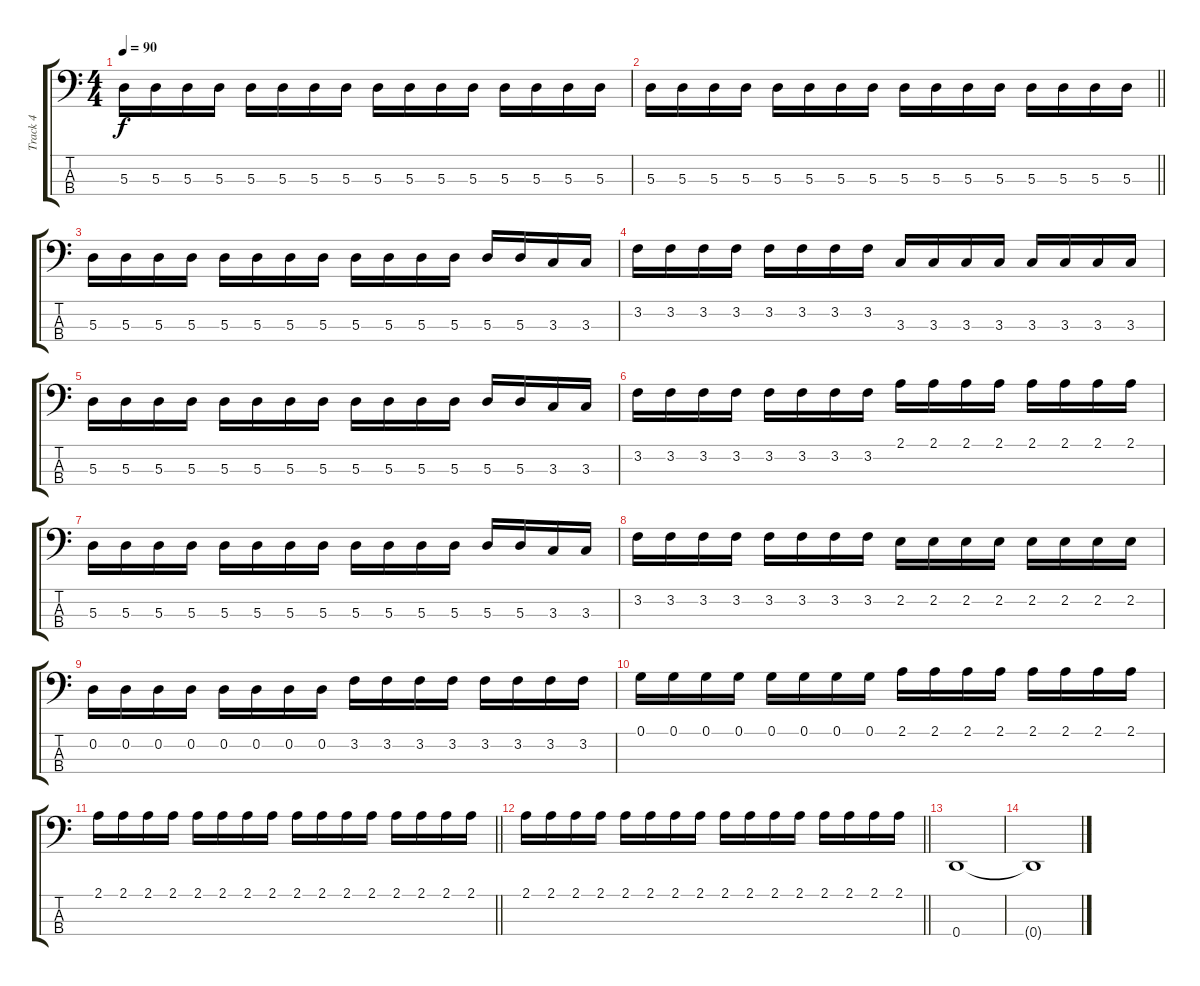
\track ("Track 4" "Track 4") {instrument electricbasspick}
\staff {score tabs}
\tuning (G2 D2 A1 D1) {hide}
\ts (4 4)
\tempo 90
\clef f4
\ks c
5.3.16{dy f} 5.3.16 5.3.16 5.3.16 5.3.16 5.3.16 5.3.16 5.3.16 5.3.16 5.3.16 5.3.16 5.3.16 5.3.16 5.3.16 5.3.16 5.3.16 |
\barLineRight lightlight
5.3.16 5.3.16 5.3.16 5.3.16 5.3.16 5.3.16 5.3.16 5.3.16 5.3.16 5.3.16 5.3.16 5.3.16 5.3.16 5.3.16 5.3.16 5.3.16 |
\section ("" "")
5.3.16 5.3.16 5.3.16 5.3.16 5.3.16 5.3.16 5.3.16 5.3.16 5.3.16 5.3.16 5.3.16 5.3.16 5.3.16 5.3.16 3.3.16 3.3.16 |
3.2.16 3.2.16 3.2.16 3.2.16 3.2.16 3.2.16 3.2.16 3.2.16 3.3.16 3.3.16 3.3.16 3.3.16 3.3.16 3.3.16 3.3.16 3.3.16 |
5.3.16 5.3.16 5.3.16 5.3.16 5.3.16 5.3.16 5.3.16 5.3.16 5.3.16 5.3.16 5.3.16 5.3.16 5.3.16 5.3.16 3.3.16 3.3.16 |
3.2.16 3.2.16 3.2.16 3.2.16 3.2.16 3.2.16 3.2.16 3.2.16 2.1.16 2.1.16 2.1.16 2.1.16 2.1.16 2.1.16 2.1.16 2.1.16 |
5.3.16 5.3.16 5.3.16 5.3.16 5.3.16 5.3.16 5.3.16 5.3.16 5.3.16 5.3.16 5.3.16 5.3.16 5.3.16 5.3.16 3.3.16 3.3.16 |
3.2.16 3.2.16 3.2.16 3.2.16 3.2.16 3.2.16 3.2.16 3.2.16 2.2.16 2.2.16 2.2.16 2.2.16 2.2.16 2.2.16 2.2.16 2.2.16 |
0.2.16 0.2.16 0.2.16 0.2.16 0.2.16 0.2.16 0.2.16 0.2.16 3.2.16 3.2.16 3.2.16 3.2.16 3.2.16 3.2.16 3.2.16 3.2.16 |
0.1.16 0.1.16 0.1.16 0.1.16 0.1.16 0.1.16 0.1.16 0.1.16 2.1.16 2.1.16 2.1.16 2.1.16 2.1.16 2.1.16 2.1.16 2.1.16 |
\barLineRight lightlight
2.1.16 2.1.16 2.1.16 2.1.16 2.1.16 2.1.16 2.1.16 2.1.16 2.1.16 2.1.16 2.1.16 2.1.16 2.1.16 2.1.16 2.1.16 2.1.16 |
\barLineRight lightlight
2.1.16 2.1.16 2.1.16 2.1.16 2.1.16 2.1.16 2.1.16 2.1.16 2.1.16 2.1.16 2.1.16 2.1.16 2.1.16 2.1.16 2.1.16 2.1.16 |
0.4.1 |
0.4{t}.1
